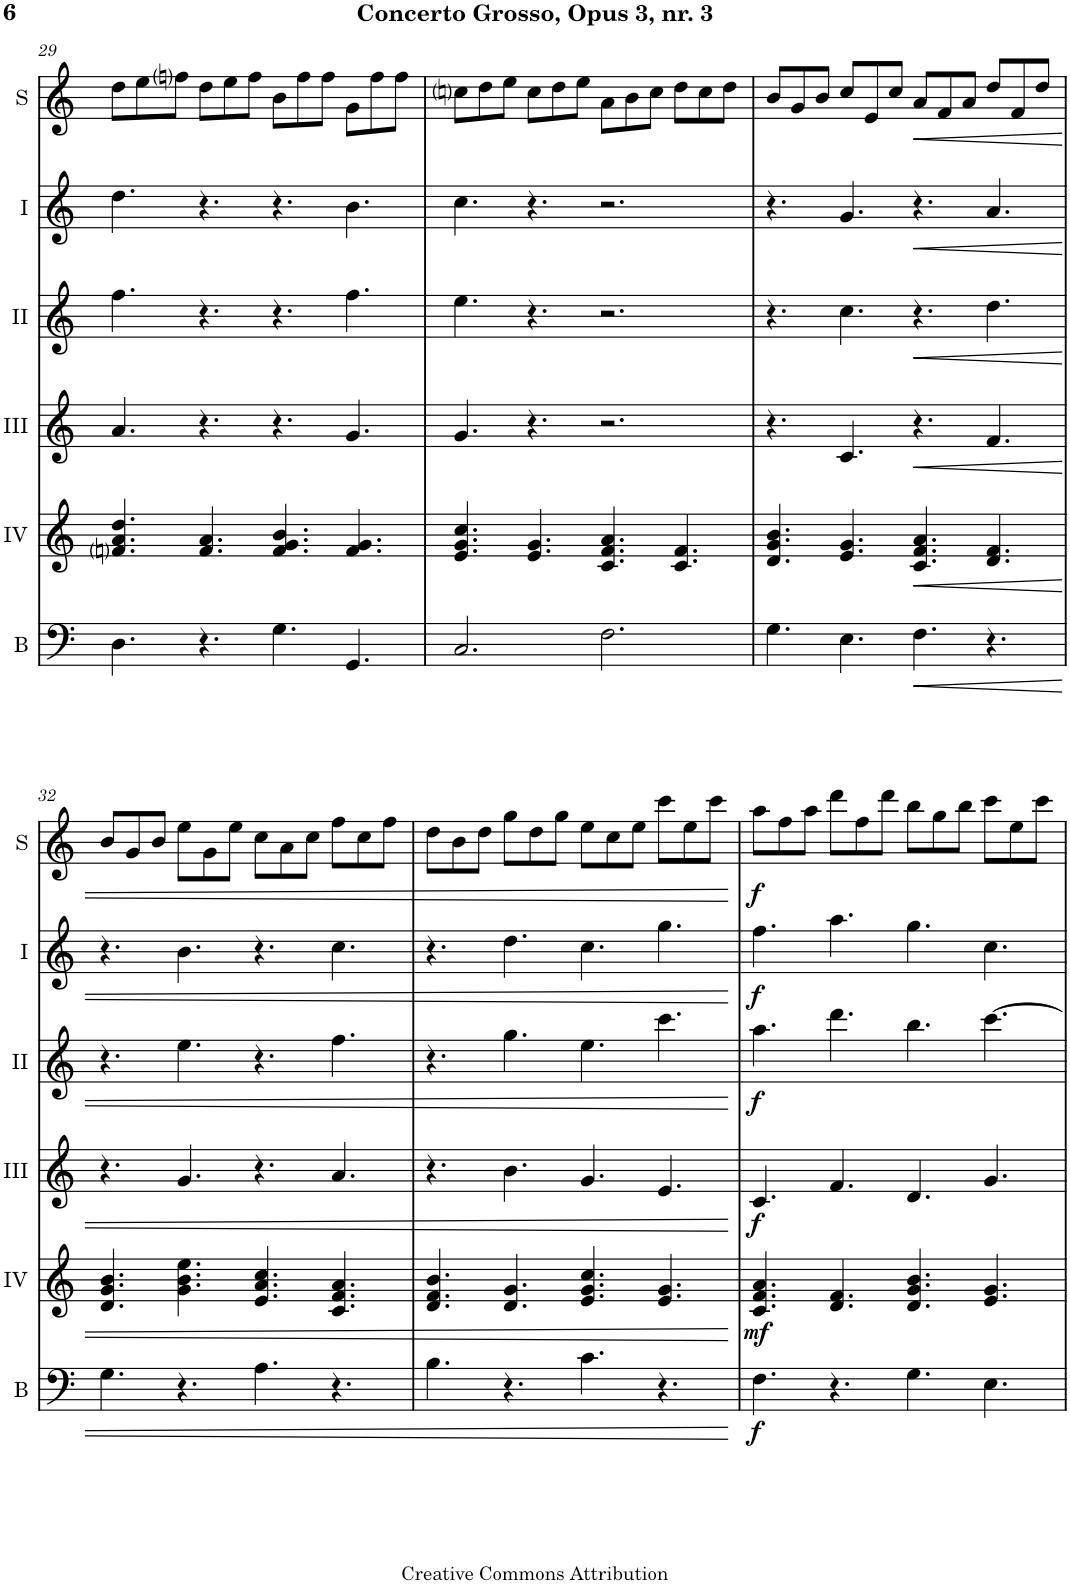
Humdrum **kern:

**kern	**dynam	**kern	**dynam	**kern	**dynam	**kern	**dynam	**kern	**dynam	**kern	**dynam
*part6	*part6	*part5	*part5	*part4	*part4	*part3	*part3	*part2	*part2	*part1	*part1
*staff6	*staff6	*staff5	*staff5	*staff4	*staff4	*staff3	*staff3	*staff2	*staff2	*staff1	*staff1
*I"Bass	*	*I"Acc. 4	*	*I"Acc. 3	*	*I"Acc. 2	*	*I"Acc. 1	*	*I"Solo	*
*I'B	*	*	*	*	*	*	*	*	*	*I'S	*
!!LO:PB:g=z
*clefF4	*	*clefG2	*	*clefG2	*	*clefG2	*	*clefG2	*	*clefG2	*
*Trd7c12	*	*	*	*	*	*	*	*	*	*	*
*k[]	*	*k[]	*	*k[]	*	*k[]	*	*k[]	*	*k[]	*
*M12/8	*	*M12/8	*	*M12/8	*	*M12/8	*	*M12/8	*	*M12/8	*
=29	=29	=29	=29	=29	=29	=29	=29	=29	=29	=29	=29
4.D\	.	4.fni/ 4.a/ 4.dd/	.	4.a/	.	4.ff\	.	4.dd\	.	8dd\L	.
.	.	.	.	.	.	.	.	.	.	8ee\	.
.	.	.	.	.	.	.	.	.	.	8ffni\J	.
4.r	.	4.f/ 4.a/	.	4.r	.	4.r	.	4.r	.	8dd\L	.
.	.	.	.	.	.	.	.	.	.	8ee\	.
.	.	.	.	.	.	.	.	.	.	8ff\J	.
4.G\	.	4.f/ 4.g/ 4.b/	.	4.r	.	4.r	.	4.r	.	8b\L	.
.	.	.	.	.	.	.	.	.	.	8ff\	.
.	.	.	.	.	.	.	.	.	.	8ff\J	.
4.GG/	.	4.f/ 4.g/	.	4.g/	.	4.ff\	.	4.b\	.	8g\L	.
.	.	.	.	.	.	.	.	.	.	8ff\	.
.	.	.	.	.	.	.	.	.	.	8ff\J	.
=30	=30	=30	=30	=30	=30	=30	=30	=30	=30	=30	=30
2.C/	.	4.e/ 4.g/ 4.cc/	.	4.g/	.	4.ee\	.	4.cc\	.	8ccni\L	.
.	.	.	.	.	.	.	.	.	.	8dd\	.
.	.	.	.	.	.	.	.	.	.	8ee\J	.
.	.	4.e/ 4.g/	.	4.r	.	4.r	.	4.r	.	8cc\L	.
.	.	.	.	.	.	.	.	.	.	8dd\	.
.	.	.	.	.	.	.	.	.	.	8ee\J	.
2.F\	.	4.c/ 4.f/ 4.a/	.	2.r	.	2.r	.	2.r	.	8a\L	.
.	.	.	.	.	.	.	.	.	.	8b\	.
.	.	.	.	.	.	.	.	.	.	8cc\J	.
.	.	4.c/ 4.f/	.	.	.	.	.	.	.	8dd\L	.
.	.	.	.	.	.	.	.	.	.	8cc\	.
.	.	.	.	.	.	.	.	.	.	8dd\J	.
=31	=31	=31	=31	=31	=31	=31	=31	=31	=31	=31	=31
4.G\	.	4.d/ 4.g/ 4.b/	.	4.r	.	4.r	.	4.r	.	8b/L	.
.	.	.	.	.	.	.	.	.	.	8g/	.
.	.	.	.	.	.	.	.	.	.	8b/J	.
4.E\	.	4.e/ 4.g/	.	4.c/	.	4.cc\	.	4.g/	.	8cc/L	.
.	.	.	.	.	.	.	.	.	.	8e/	.
.	.	.	.	.	.	.	.	.	.	8cc/J	.
!	!LO:HP:b	!	!LO:HP:b	!	!LO:HP:b	!	!LO:HP:b	!	!LO:HP:b	!	!LO:HP:b
4.F\	<	4.c/ 4.f/ 4.a/	<	4.r	<	4.r	<	4.r	<	8a/L	<
.	.	.	.	.	.	.	.	.	.	8f/	.
.	.	.	.	.	.	.	.	.	.	8a/J	.
4.r	.	4.d/ 4.f/	.	4.f/	.	4.dd\	.	4.a/	.	8dd/L	.
.	.	.	.	.	.	.	.	.	.	8f/	.
.	.	.	.	.	.	.	.	.	.	8dd/J	.
!!LO:LB:g=z
=32	=32	=32	=32	=32	=32	=32	=32	=32	=32	=32	=32
4.G\	.	4.d/ 4.g/ 4.b/	.	4.r	.	4.r	.	4.r	.	8b/L	.
.	.	.	.	.	.	.	.	.	.	8g/	.
.	.	.	.	.	.	.	.	.	.	8b/J	.
4.r	.	4.g\ 4.b\ 4.ee\	.	4.g/	.	4.ee\	.	4.b\	.	8ee\L	.
.	.	.	.	.	.	.	.	.	.	8g\	.
.	.	.	.	.	.	.	.	.	.	8ee\J	.
4.A\	.	4.e/ 4.a/ 4.cc/	.	4.r	.	4.r	.	4.r	.	8cc\L	.
.	.	.	.	.	.	.	.	.	.	8a\	.
.	.	.	.	.	.	.	.	.	.	8cc\J	.
4.r	.	4.c/ 4.f/ 4.a/	.	4.a/	.	4.ff\	.	4.cc\	.	8ff\L	.
.	.	.	.	.	.	.	.	.	.	8cc\	.
.	.	.	.	.	.	.	.	.	.	8ff\J	.
=33	=33	=33	=33	=33	=33	=33	=33	=33	=33	=33	=33
4.B\	.	4.d/ 4.f/ 4.b/	.	4.r	.	4.r	.	4.r	.	8dd\L	.
.	.	.	.	.	.	.	.	.	.	8b\	.
.	.	.	.	.	.	.	.	.	.	8dd\J	.
4.r	.	4.d/ 4.g/	.	4.b\	.	4.gg\	.	4.dd\	.	8gg\L	.
.	.	.	.	.	.	.	.	.	.	8dd\	.
.	.	.	.	.	.	.	.	.	.	8gg\J	.
4.c\	.	4.e/ 4.g/ 4.cc/	.	4.g/	.	4.ee\	.	4.cc\	.	8ee\L	.
.	.	.	.	.	.	.	.	.	.	8cc\	.
.	.	.	.	.	.	.	.	.	.	8ee\J	.
4.r	.	4.e/ 4.g/	.	4.e/	.	4.ccc\	.	4.gg\	.	8ccc\L	.
.	.	.	.	.	.	.	.	.	.	8ee\	.
.	.	.	.	.	.	.	.	.	.	8ccc\J	.
.	[	.	[	.	[	.	[	.	[	.	[
=34	=34	=34	=34	=34	=34	=34	=34	=34	=34	=34	=34
!	!LO:DY:b	!	!LO:DY:b	!	!LO:DY:b	!	!LO:DY:b	!	!LO:DY:b	!	!LO:DY:b
4.F\	f	4.c/ 4.f/ 4.a/	mf	4.c/	f	4.aa\	f	4.ff\	f	8aa\L	f
.	.	.	.	.	.	.	.	.	.	8ff\	.
.	.	.	.	.	.	.	.	.	.	8aa\J	.
4.r	.	4.d/ 4.f/	.	4.f/	.	4.ddd\	.	4.aa\	.	8ddd\L	.
.	.	.	.	.	.	.	.	.	.	8ff\	.
.	.	.	.	.	.	.	.	.	.	8ddd\J	.
4.G\	.	4.d/ 4.g/ 4.b/	.	4.d/	.	4.bb\	.	4.gg\	.	8bb\L	.
.	.	.	.	.	.	.	.	.	.	8gg\	.
.	.	.	.	.	.	.	.	.	.	8bb\J	.
4.E\	.	4.e/ 4.g/	.	4.g/	.	[4.ccc\	.	4.cc\	.	8ccc\L	.
.	.	.	.	.	.	.	.	.	.	8ee\	.
.	.	.	.	.	.	.	.	.	.	8ccc\J	.
=	=	=	=	=	=	=	=	=	=	=	=
*-	*-	*-	*-	*-	*-	*-	*-	*-	*-	*-	*-
